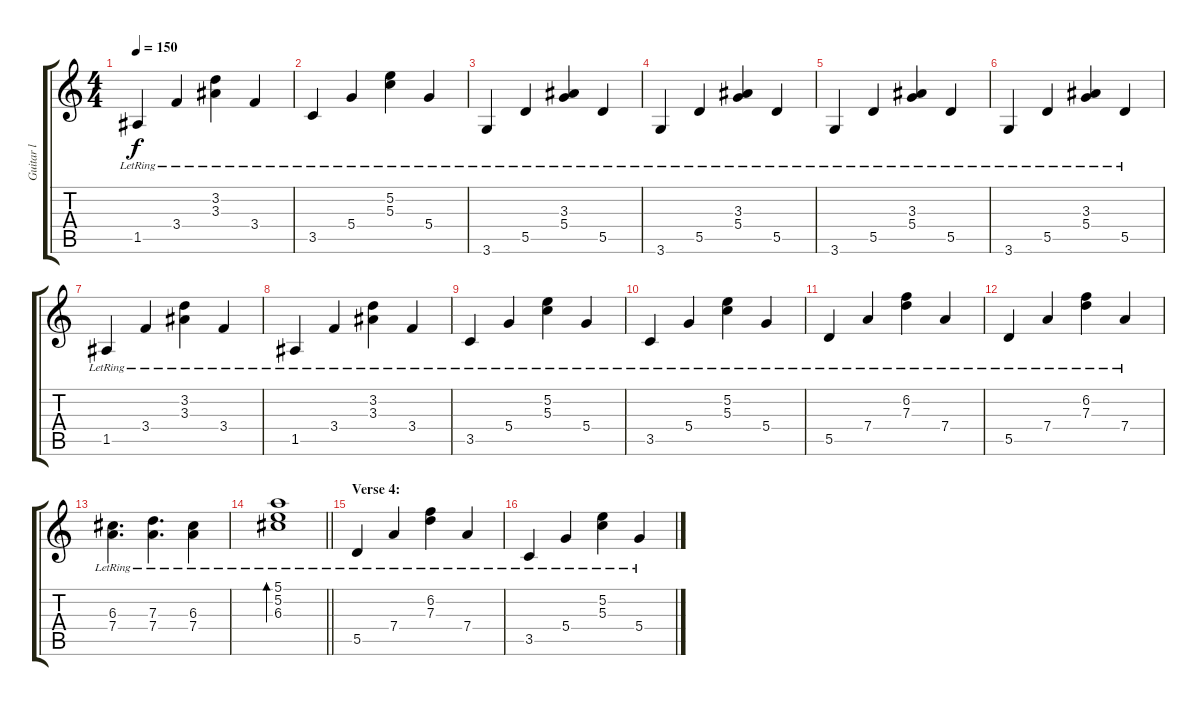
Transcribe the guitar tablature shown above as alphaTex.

\track ("Guitar l" "Guitar l") {instrument distortionguitar}
\staff {score tabs}
\tuning (E4 B3 G3 D3 A2 E2) {hide}
\ts (4 4)
\tempo 150
\clef g2
\ks c
1.5{lr}.4{dy f} 3.4{lr}.4 (3.2{lr} 3.3{lr}).4 3.4{lr}.4 |
3.5{lr}.4 5.4{lr}.4 (5.2{lr} 5.3{lr}).4 5.4{lr}.4 |
3.6{lr}.4 5.5{lr}.4 (3.3{lr} 5.4{lr}).4 5.5{lr}.4 |
3.6{lr}.4 5.5{lr}.4 (3.3{lr} 5.4{lr}).4 5.5{lr}.4 |
3.6{lr}.4 5.5{lr}.4 (3.3{lr} 5.4{lr}).4 5.5{lr}.4 |
3.6{lr}.4 5.5{lr}.4 (3.3{lr} 5.4{lr}).4 5.5{lr}.4 |
1.5{lr}.4 3.4{lr}.4 (3.2{lr} 3.3{lr}).4 3.4{lr}.4 |
1.5{lr}.4 3.4{lr}.4 (3.2{lr} 3.3{lr}).4 3.4{lr}.4 |
3.5{lr}.4 5.4{lr}.4 (5.2{lr} 5.3{lr}).4 5.4{lr}.4 |
3.5{lr}.4 5.4{lr}.4 (5.2{lr} 5.3{lr}).4 5.4{lr}.4 |
5.5{lr}.4 7.4{lr}.4 (6.2{lr} 7.3{lr}).4 7.4{lr}.4 |
5.5{lr}.4 7.4{lr}.4 (6.2{lr} 7.3{lr}).4 7.4{lr}.4 |
(6.3{lr} 7.4{lr}).4{d} (7.3{lr} 7.4{lr}).4{d} (6.3{lr} 7.4{lr}).4 |
\barLineRight lightlight
(5.1{lr} 5.2{lr} 6.3{lr}).1{bd 120} |
\section ("" "Verse 4:")
5.5{lr}.4 7.4{lr}.4 (6.2{lr} 7.3{lr}).4 7.4{lr}.4 |
3.5{lr}.4 5.4{lr}.4 (5.2{lr} 5.3{lr}).4 5.4{lr}.4
